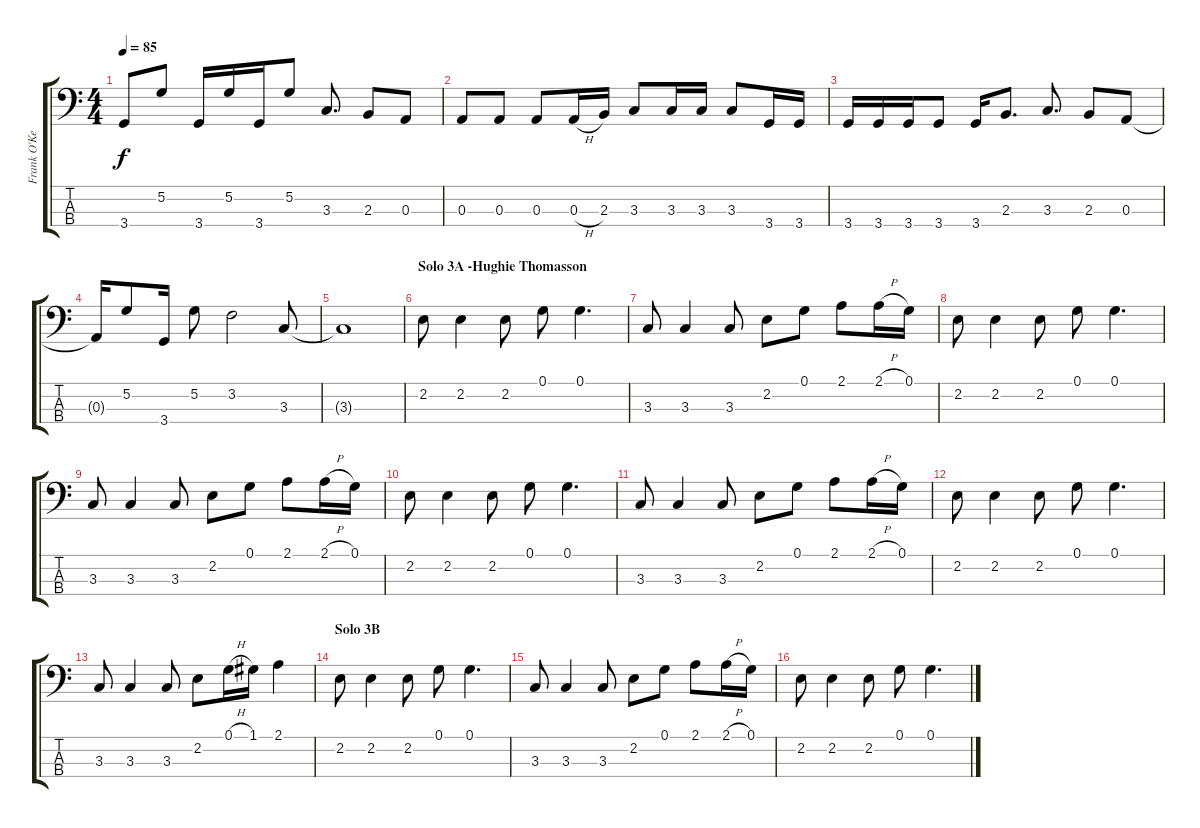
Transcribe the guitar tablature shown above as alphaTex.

\track ("Frank O'Keefe - Bass" "Frank O'Ke") {instrument electricbassfinger}
\staff {score tabs}
\tuning (G2 D2 A1 E1) {hide}
\ts (4 4)
\tempo 85
\clef f4
\ks c
3.4.8{dy f} 5.2.8 3.4.16 5.2.16 3.4.16 5.2.8 3.3.8{d} 2.3.8 0.3.8 |
0.3.8 0.3.8 0.3.8 0.3{h}.16 2.3.16 3.3.8 3.3.16 3.3.16 3.3.8 3.4.16 3.4.16 |
3.4.16 3.4.16 3.4.16 3.4.8 3.4.16 2.3.8{d} 3.3.8{d} 2.3.8 0.3.8 |
0.3{t}.16 5.2.8 3.4.16 5.2.8 3.2.2 3.3.8 |
3.3{t}.1 |
\section ("" "Solo 3A -Hughie Thomasson")
2.2.8 2.2.4 2.2.8 0.1.8 0.1.4{d} |
3.3.8 3.3.4 3.3.8 2.2.8 0.1.8 2.1.8 2.1{h}.16 0.1.16 |
2.2.8 2.2.4 2.2.8 0.1.8 0.1.4{d} |
3.3.8 3.3.4 3.3.8 2.2.8 0.1.8 2.1.8 2.1{h}.16 0.1.16 |
2.2.8 2.2.4 2.2.8 0.1.8 0.1.4{d} |
3.3.8 3.3.4 3.3.8 2.2.8 0.1.8 2.1.8 2.1{h}.16 0.1.16 |
2.2.8 2.2.4 2.2.8 0.1.8 0.1.4{d} |
3.3.8 3.3.4 3.3.8 2.2.8 0.1{h}.16 1.1.16 2.1.4 |
\section ("" "Solo 3B")
2.2.8 2.2.4 2.2.8 0.1.8 0.1.4{d} |
3.3.8 3.3.4 3.3.8 2.2.8 0.1.8 2.1.8 2.1{h}.16 0.1.16 |
2.2.8 2.2.4 2.2.8 0.1.8 0.1.4{d}
